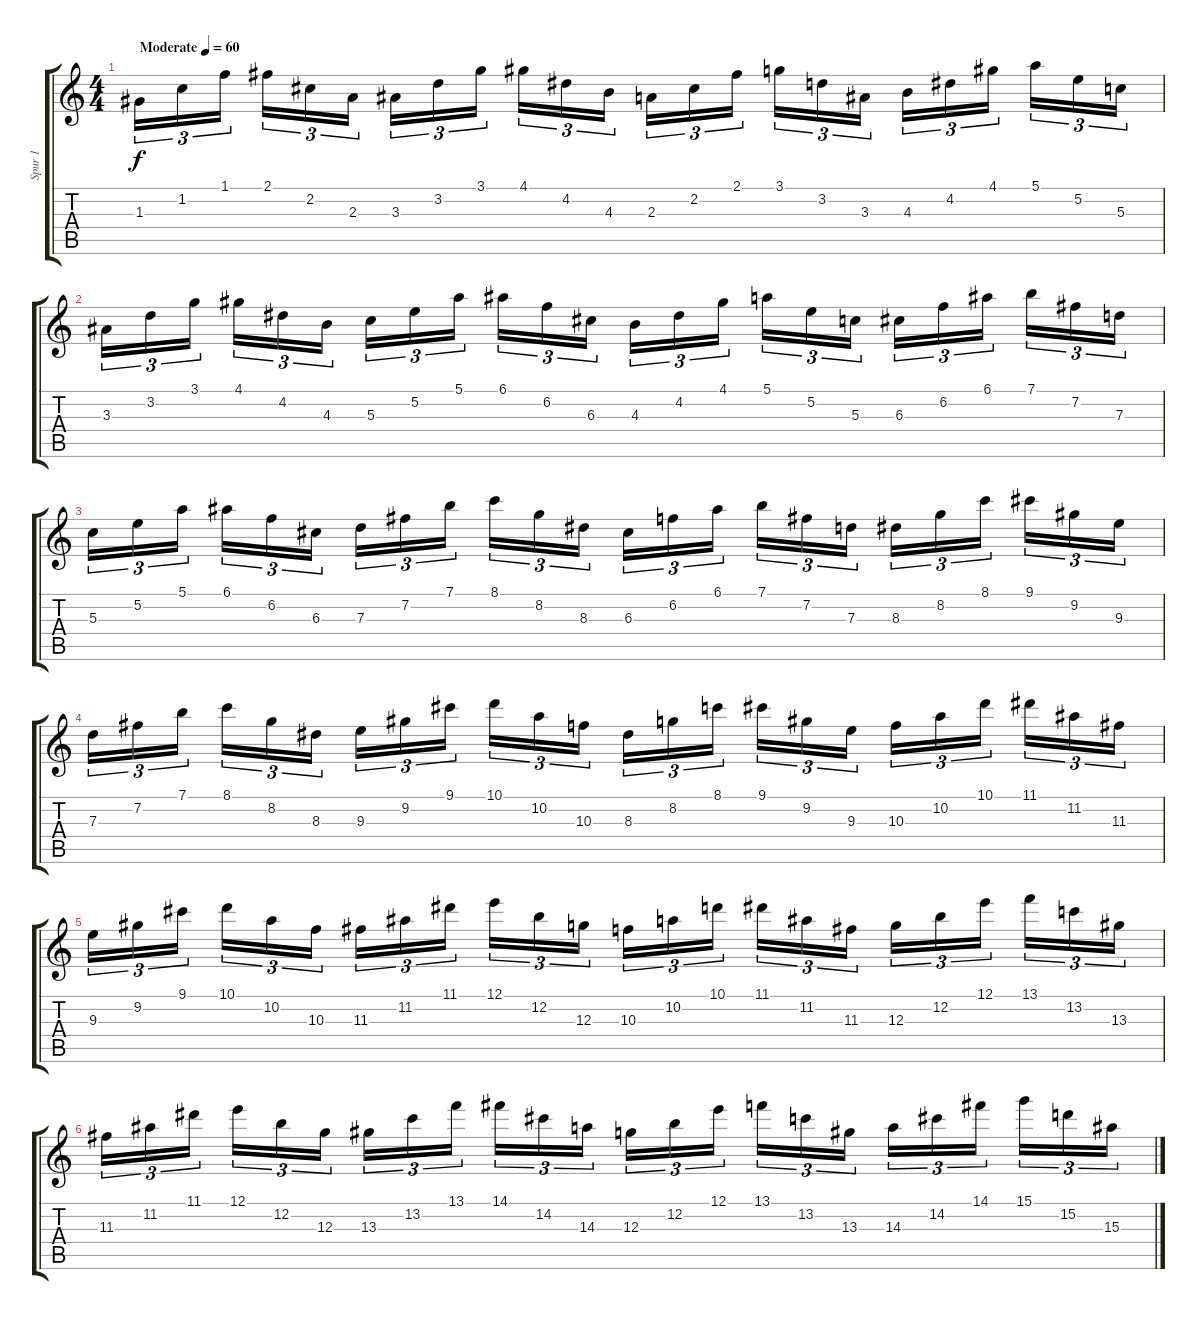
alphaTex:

\track ("Spur 1" "Spur 1") {instrument acousticguitarsteel}
\staff {score tabs}
\tuning (E4 B3 G3 D3 A2 E2) {hide}
\ts (4 4)
\tempo (60 "Moderate")
\clef g2
\ks c
1.3.16{tu (3 2) dy f instrument acousticguitarsteel} 1.2.16{tu (3 2)} 1.1.16{tu (3 2)} 2.1.16{tu (3 2)} 2.2.16{tu (3 2)} 2.3.16{tu (3 2)} 3.3.16{tu (3 2)} 3.2.16{tu (3 2)} 3.1.16{tu (3 2)} 4.1.16{tu (3 2)} 4.2.16{tu (3 2)} 4.3.16{tu (3 2)} 2.3.16{tu (3 2)} 2.2.16{tu (3 2)} 2.1.16{tu (3 2)} 3.1.16{tu (3 2)} 3.2.16{tu (3 2)} 3.3.16{tu (3 2)} 4.3.16{tu (3 2)} 4.2.16{tu (3 2)} 4.1.16{tu (3 2)} 5.1.16{tu (3 2)} 5.2.16{tu (3 2)} 5.3.16{tu (3 2)} |
3.3.16{tu (3 2)} 3.2.16{tu (3 2)} 3.1.16{tu (3 2)} 4.1.16{tu (3 2)} 4.2.16{tu (3 2)} 4.3.16{tu (3 2)} 5.3.16{tu (3 2)} 5.2.16{tu (3 2)} 5.1.16{tu (3 2)} 6.1.16{tu (3 2)} 6.2.16{tu (3 2)} 6.3.16{tu (3 2)} 4.3.16{tu (3 2)} 4.2.16{tu (3 2)} 4.1.16{tu (3 2)} 5.1.16{tu (3 2)} 5.2.16{tu (3 2)} 5.3.16{tu (3 2)} 6.3.16{tu (3 2)} 6.2.16{tu (3 2)} 6.1.16{tu (3 2)} 7.1.16{tu (3 2)} 7.2.16{tu (3 2)} 7.3.16{tu (3 2)} |
5.3.16{tu (3 2)} 5.2.16{tu (3 2)} 5.1.16{tu (3 2)} 6.1.16{tu (3 2)} 6.2.16{tu (3 2)} 6.3.16{tu (3 2)} 7.3.16{tu (3 2)} 7.2.16{tu (3 2)} 7.1.16{tu (3 2)} 8.1.16{tu (3 2)} 8.2.16{tu (3 2)} 8.3.16{tu (3 2)} 6.3.16{tu (3 2)} 6.2.16{tu (3 2)} 6.1.16{tu (3 2)} 7.1.16{tu (3 2)} 7.2.16{tu (3 2)} 7.3.16{tu (3 2)} 8.3.16{tu (3 2)} 8.2.16{tu (3 2)} 8.1.16{tu (3 2)} 9.1.16{tu (3 2)} 9.2.16{tu (3 2)} 9.3.16{tu (3 2)} |
7.3.16{tu (3 2)} 7.2.16{tu (3 2)} 7.1.16{tu (3 2)} 8.1.16{tu (3 2)} 8.2.16{tu (3 2)} 8.3.16{tu (3 2)} 9.3.16{tu (3 2)} 9.2.16{tu (3 2)} 9.1.16{tu (3 2)} 10.1.16{tu (3 2)} 10.2.16{tu (3 2)} 10.3.16{tu (3 2)} 8.3.16{tu (3 2)} 8.2.16{tu (3 2)} 8.1.16{tu (3 2)} 9.1.16{tu (3 2)} 9.2.16{tu (3 2)} 9.3.16{tu (3 2)} 10.3.16{tu (3 2)} 10.2.16{tu (3 2)} 10.1.16{tu (3 2)} 11.1.16{tu (3 2)} 11.2.16{tu (3 2)} 11.3.16{tu (3 2)} |
9.3.16{tu (3 2)} 9.2.16{tu (3 2)} 9.1.16{tu (3 2)} 10.1.16{tu (3 2)} 10.2.16{tu (3 2)} 10.3.16{tu (3 2)} 11.3.16{tu (3 2)} 11.2.16{tu (3 2)} 11.1.16{tu (3 2)} 12.1.16{tu (3 2)} 12.2.16{tu (3 2)} 12.3.16{tu (3 2)} 10.3.16{tu (3 2)} 10.2.16{tu (3 2)} 10.1.16{tu (3 2)} 11.1.16{tu (3 2)} 11.2.16{tu (3 2)} 11.3.16{tu (3 2)} 12.3.16{tu (3 2)} 12.2.16{tu (3 2)} 12.1.16{tu (3 2)} 13.1.16{tu (3 2)} 13.2.16{tu (3 2)} 13.3.16{tu (3 2)} |
11.3.16{tu (3 2)} 11.2.16{tu (3 2)} 11.1.16{tu (3 2)} 12.1.16{tu (3 2)} 12.2.16{tu (3 2)} 12.3.16{tu (3 2)} 13.3.16{tu (3 2)} 13.2.16{tu (3 2)} 13.1.16{tu (3 2)} 14.1.16{tu (3 2)} 14.2.16{tu (3 2)} 14.3.16{tu (3 2)} 12.3.16{tu (3 2)} 12.2.16{tu (3 2)} 12.1.16{tu (3 2)} 13.1.16{tu (3 2)} 13.2.16{tu (3 2)} 13.3.16{tu (3 2)} 14.3.16{tu (3 2)} 14.2.16{tu (3 2)} 14.1.16{tu (3 2)} 15.1.16{tu (3 2)} 15.2.16{tu (3 2)} 15.3.16{tu (3 2)}
